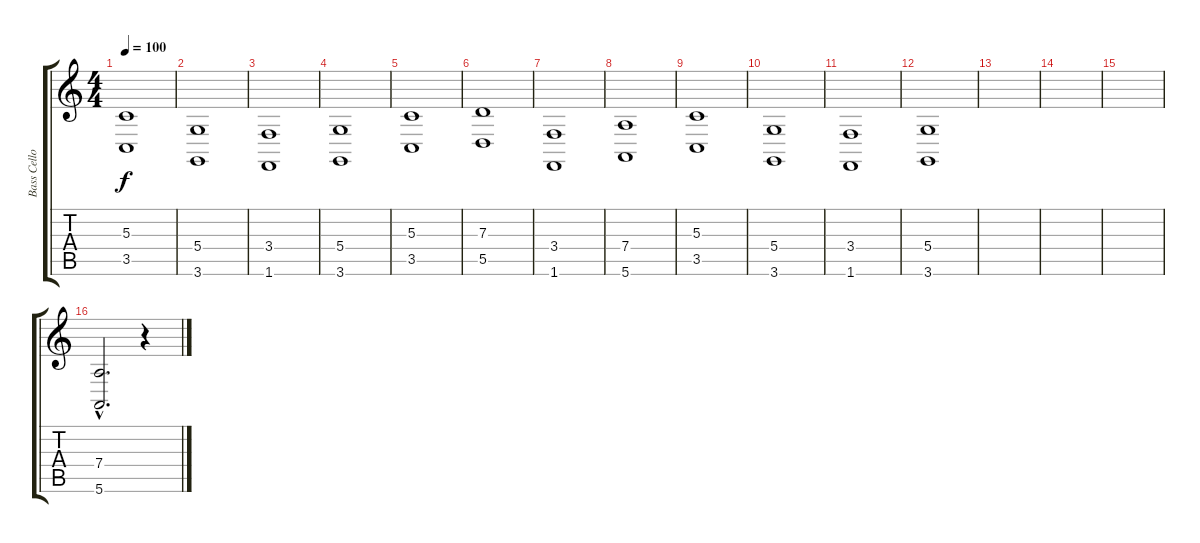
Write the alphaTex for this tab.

\track ("Bass Cello" "Bass Cello") {instrument cello}
\staff {score tabs}
\tuning (E4 B3 G3 D3 A2 E2) {hide}
\ts (4 4)
\tempo 100
\clef g2
\ks c
(5.3 3.5).1{dy f} |
(5.4 3.6).1 |
(3.4 1.6).1 |
(5.4 3.6).1 |
(5.3 3.5).1 |
(7.3 5.5).1 |
(3.4 1.6).1 |
(7.4 5.6).1 |
(5.3 3.5).1 |
(5.4 3.6).1 |
(3.4 1.6).1 |
(5.4 3.6).1 |
|
|
|
(7.4{hac} 5.6{hac}).2{d} r.4
